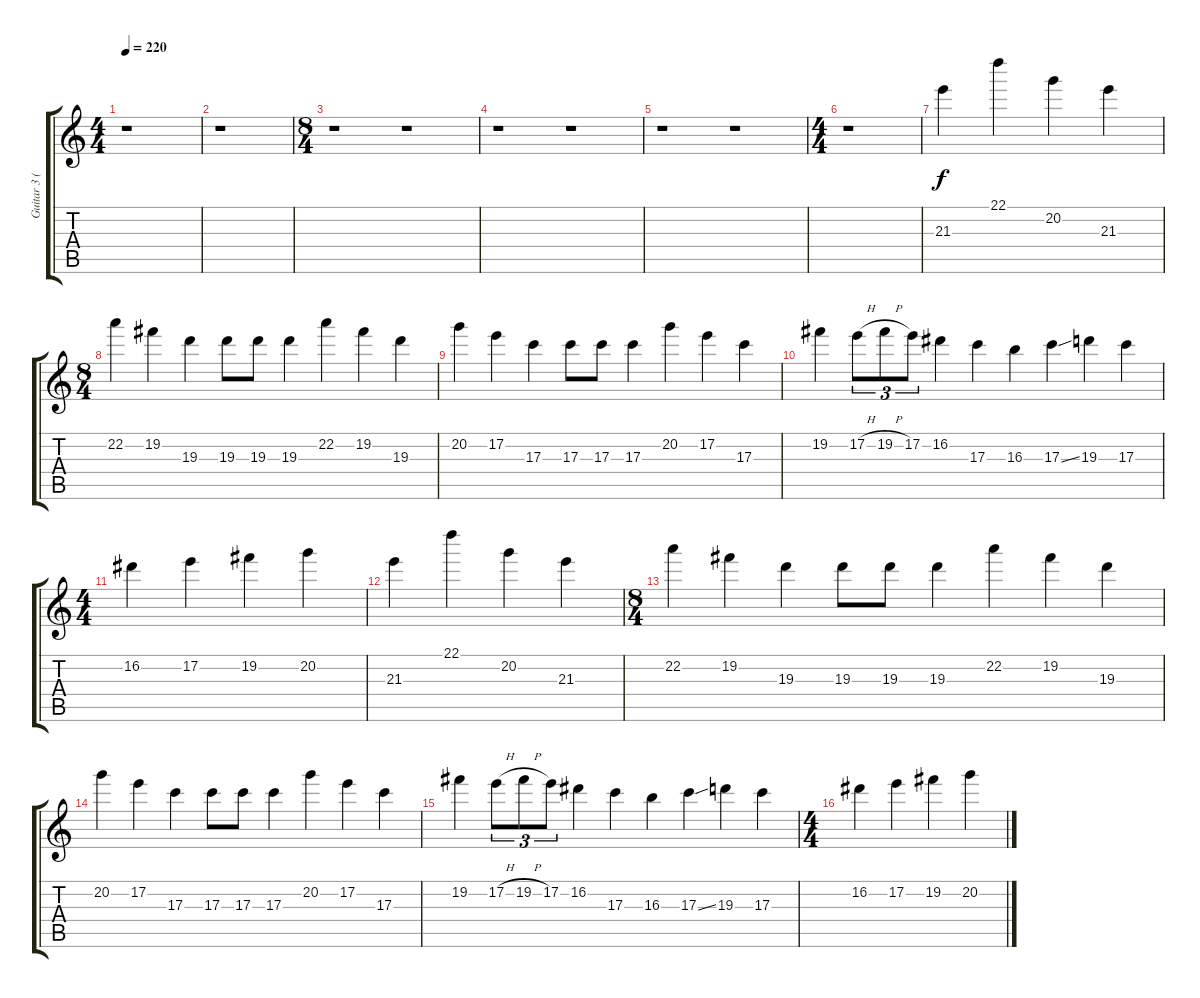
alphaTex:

\track ("Guitar 3 (Harmony Lead)" "Guitar 3 (") {instrument overdrivenguitar}
\staff {score tabs}
\tuning (E4 B3 G3 D3 A2 E2) {hide}
\ts (4 4)
\tempo 220
\clef g2
\ks c
r.1{dy f} |
r.1 |
\ts (8 4)
r.1 r.1 |
r.1 r.1 |
r.1 r.1 |
\ts (4 4)
r.1 |
21.3.4 22.1.4 20.2.4 21.3.4 |
\ts (8 4)
22.2.4 19.2.4 19.3.4 19.3.8 19.3.8 19.3.4 22.2.4 19.2.4 19.3.4 |
20.2.4 17.2.4 17.3.4 17.3.8 17.3.8 17.3.4 20.2.4 17.2.4 17.3.4 |
19.2.4 17.2{h}.8{tu (3 2)} 19.2{h}.8{tu (3 2)} 17.2.8{tu (3 2)} 16.2.4 17.3.4 16.3.4 17.3{ss}.4 19.3.4 17.3.4 |
\ts (4 4)
16.2.4 17.2.4 19.2.4 20.2.4 |
21.3.4 22.1.4 20.2.4 21.3.4 |
\ts (8 4)
22.2.4 19.2.4 19.3.4 19.3.8 19.3.8 19.3.4 22.2.4 19.2.4 19.3.4 |
20.2.4 17.2.4 17.3.4 17.3.8 17.3.8 17.3.4 20.2.4 17.2.4 17.3.4 |
19.2.4 17.2{h}.8{tu (3 2)} 19.2{h}.8{tu (3 2)} 17.2.8{tu (3 2)} 16.2.4 17.3.4 16.3.4 17.3{ss}.4 19.3.4 17.3.4 |
\ts (4 4)
16.2.4 17.2.4 19.2.4 20.2.4
